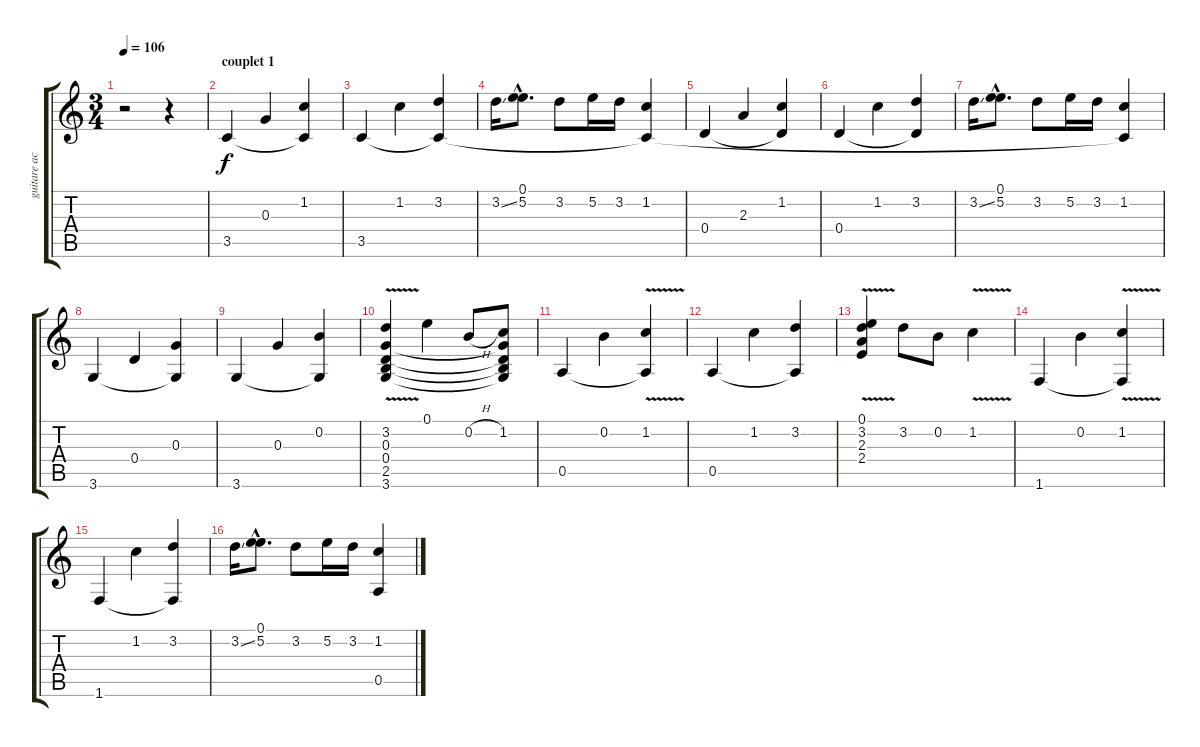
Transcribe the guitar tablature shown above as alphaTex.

\track ("guitare acoustique" "guitare ac") {instrument acousticguitarnylon}
\staff {score tabs}
\tuning (E4 B3 G3 D3 A2 E2) {hide}
\ts (3 4)
\tempo 106
\clef g2
\ks c
r.2{dy f instrument acousticguitarnylon} r.4 |
\section ("" "couplet 1")
3.5.4 0.3.4 (1.2 3.5{t}).4 |
3.5.4 1.2.4 (3.2 3.5{t}).4 |
3.2{ss}.16 (0.1{hac} 5.2{hac}).8{d} 3.2.8 5.2.16 3.2.16 (1.2 3.5{t}).4 |
0.4.4 2.3.4 (1.2 0.4{t}).4 |
0.4.4 1.2.4 (3.2 0.4{t}).4 |
3.2{ss}.16 (0.1{hac} 5.2{hac}).8{d} 3.2.8 5.2.16 3.2.16 (1.2 3.5{t}).4 |
3.6.4 0.4.4 (0.3 3.6{t}).4 |
3.6.4 0.3.4 (0.2 3.6{t}).4 |
(3.2{v} 0.3 0.4 2.5 3.6).4 0.1.4 0.2{h}.8 (1.2 0.3{t} 0.4{t} 2.5{t} 3.6{t}).8 |
0.5.4 0.2.4 (1.2{v} 0.5{t}).4 |
0.5.4 1.2.4 (3.2 0.5{t}).4 |
(0.1{v} 3.2 2.3 2.4).4 3.2.8 0.2.8 1.2{v}.4 |
1.6.4 0.2.4 (1.2{v} 1.6{t}).4 |
1.6.4 1.2.4 (3.2 1.6{t}).4 |
3.2{ss}.16 (0.1{hac} 5.2{hac}).8{d} 3.2.8 5.2.16 3.2.16 (1.2 0.5).4
